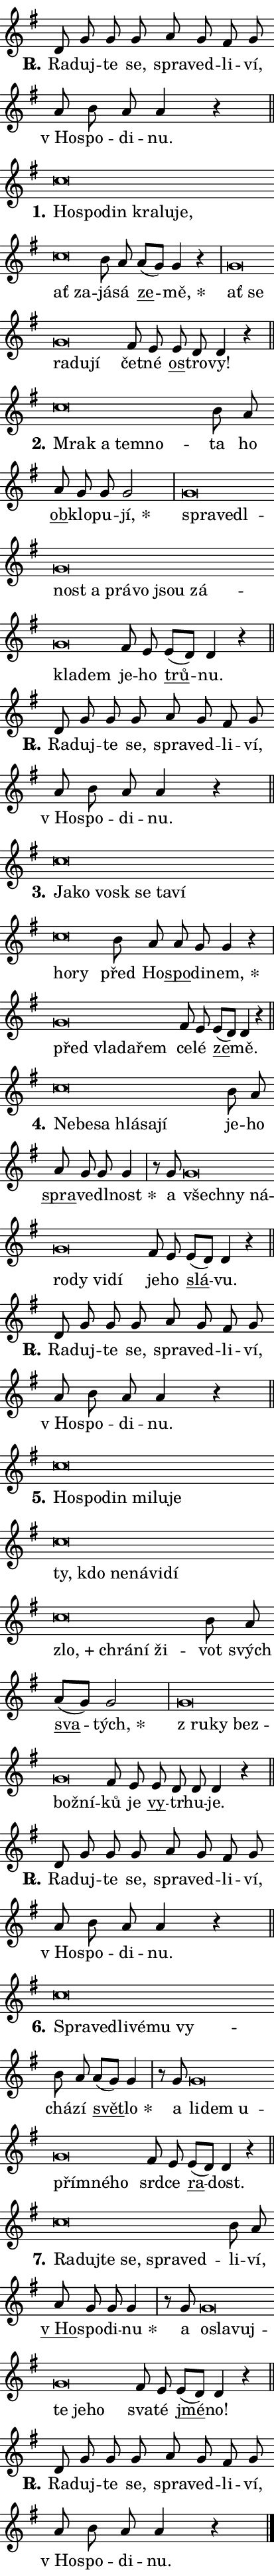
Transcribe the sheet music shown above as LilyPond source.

\version "2.22.1"
\header { tagline = "" }
\paper {
  indent = 0\cm
  top-margin = 0\cm
  right-margin = 0\cm
  bottom-margin = 0\cm
  left-margin = 0\cm
  paper-width = 7\cm
  page-breaking = #ly:one-page-breaking
  system-system-spacing.basic-distance = #11
  score-system-spacing.basic-distance = #11
  ragged-last = ##f
}


%% Author: Thomas Morley
%% https://lists.gnu.org/archive/html/lilypond-user/2020-05/msg00002.html
#(define (line-position grob)
"Returns position of @var[grob} in current system:
   @code{'start}, if at first time-step
   @code{'end}, if at last time-step
   @code{'middle} otherwise
"
  (let* ((col (ly:item-get-column grob))
         (ln (ly:grob-object col 'left-neighbor))
         (rn (ly:grob-object col 'right-neighbor))
         (col-to-check-left (if (ly:grob? ln) ln col))
         (col-to-check-right (if (ly:grob? rn) rn col))
         (break-dir-left
           (and
             (ly:grob-property col-to-check-left 'non-musical #f)
             (ly:item-break-dir col-to-check-left)))
         (break-dir-right
           (and
             (ly:grob-property col-to-check-right 'non-musical #f)
             (ly:item-break-dir col-to-check-right))))
        (cond ((eqv? 1 break-dir-left) 'start)
              ((eqv? -1 break-dir-right) 'end)
              (else 'middle))))

#(define (tranparent-at-line-position vctor)
  (lambda (grob)
  "Relying on @code{line-position} select the relevant enry from @var{vctor}.
Used to determine transparency,"
    (case (line-position grob)
      ((end) (not (vector-ref vctor 0)))
      ((middle) (not (vector-ref vctor 1)))
      ((start) (not (vector-ref vctor 2))))))

noteHeadBreakVisibility =
#(define-music-function (break-visibility)(vector?)
"Makes @code{NoteHead}s transparent relying on @var{break-visibility}"
#{
  \override NoteHead.transparent =
    #(tranparent-at-line-position break-visibility)
#})

#(define delete-ledgers-for-transparent-note-heads
  (lambda (grob)
    "Reads whether a @code{NoteHead} is transparent.
If so this @code{NoteHead} is removed from @code{'note-heads} from
@var{grob}, which is supposed to be @code{LedgerLineSpanner}.
As a result ledgers are not printed for this @code{NoteHead}"
    (let* ((nhds-array (ly:grob-object grob 'note-heads))
           (nhds-list
             (if (ly:grob-array? nhds-array)
                 (ly:grob-array->list nhds-array)
                 '()))
           ;; Relies on the transparent-property being done before
           ;; Staff.LedgerLineSpanner.after-line-breaking is executed.
           ;; This is fragile ...
           (to-keep
             (remove
               (lambda (nhd)
                 (ly:grob-property nhd 'transparent #f))
               nhds-list)))
      ;; TODO find a better method to iterate over grob-arrays, similiar
      ;; to filter/remove etc for lists
      ;; For now rebuilt from scratch
      (set! (ly:grob-object grob 'note-heads)  '())
      (for-each
        (lambda (nhd)
          (ly:pointer-group-interface::add-grob grob 'note-heads nhd))
        to-keep))))

hideNotes = {
  \noteHeadBreakVisibility #begin-of-line-visible
}
unHideNotes = {
  \noteHeadBreakVisibility #all-visible
}

% work-around for resetting accidentals
% https://lilypond.org/doc/v2.23/Documentation/notation/displaying-rhythms#unmetered-music
cadenzaMeasure = {
  \cadenzaOff
  \partial 1024 s1024
  \cadenzaOn
}

#(define-markup-command (accent layout props text) (markup?)
  "Underline accented syllable"
  (interpret-markup layout props
    #{\markup \override #'(offset . 4.3) \underline { #text }#}))

responsum = \markup \concat {
  "R" \hspace #-1.05 \path #0.1 #'((moveto 0 0.07) (lineto 0.9 0.8)) \hspace #0.05 "."
}

\layout {
    \context {
        \Staff
        \remove "Time_signature_engraver"
        \override LedgerLineSpanner.after-line-breaking = #delete-ledgers-for-transparent-note-heads
    }
    \context {
        \Voice {
            \override NoteHead.output-attributes = #'((class . "notehead"))
            \override Hairpin.height = #0.55
        }
    }
    \context {
        \Lyrics {
            \override StanzaNumber.output-attributes = #'((class . "stanzanumber"))
            \override LyricSpace.minimum-distance = #0.9
            \override LyricText.font-name = #"TeX Gyre Schola"
            \override LyricText.font-size = 1
            \override StanzaNumber.font-name = #"TeX Gyre Schola Bold"
            \override StanzaNumber.font-size = 1
        }
    }
}

% magnetic-lyrics.ily
%
%   written by
%     Jean Abou Samra <jean@abou-samra.fr>
%     Werner Lemberg <wl@gnu.org>
%
%   adapted by
%     Jiri Hon <jiri.hon@gmail.com>
%
% Version 2022-Apr-15

% https://www.mail-archive.com/lilypond-user@gnu.org/msg149350.html

#(define (Left_hyphen_pointer_engraver context)
   "Collect syllable-hyphen-syllable occurrences in lyrics and store
them in properties.  This engraver only looks to the left.  For
example, if the lyrics input is @code{foo -- bar}, it does the
following.

@itemize @bullet
@item
Set the @code{text} property of the @code{LyricHyphen} grob between
@q{foo} and @q{bar} to @code{foo}.

@item
Set the @code{left-hyphen} property of the @code{LyricText} grob with
text @q{foo} to the @code{LyricHyphen} grob between @q{foo} and
@q{bar}.
@end itemize

Use this auxiliary engraver in combination with the
@code{lyric-@/text::@/apply-@/magnetic-@/offset!} hook."
   (let ((hyphen #f)
         (text #f))
     (make-engraver
      (acknowledgers
       ((lyric-syllable-interface engraver grob source-engraver)
        (set! text grob)))
      (end-acknowledgers
       ((lyric-hyphen-interface engraver grob source-engraver)
        ;(when (not (grob::has-interface grob 'lyric-space-interface))
          (set! hyphen grob)));)
      ((stop-translation-timestep engraver)
       (when (and text hyphen)
         (ly:grob-set-object! text 'left-hyphen hyphen))
       (set! text #f)
       (set! hyphen #f)))))

#(define (lyric-text::apply-magnetic-offset! grob)
   "If the space between two syllables is less than the value in
property @code{LyricText@/.details@/.squash-threshold}, move the right
syllable to the left so that it gets concatenated with the left
syllable.

Use this function as a hook for
@code{LyricText@/.after-@/line-@/breaking} if the
@code{Left_@/hyphen_@/pointer_@/engraver} is active."
   (let ((hyphen (ly:grob-object grob 'left-hyphen #f)))
     (when hyphen
       (let ((left-text (ly:spanner-bound hyphen LEFT)))
         (when (grob::has-interface left-text 'lyric-syllable-interface)
           (let* ((common (ly:grob-common-refpoint grob left-text X))
                  (this-x-ext (ly:grob-extent grob common X))
                  (left-x-ext
                   (begin
                     ;; Trigger magnetism for left-text.
                     (ly:grob-property left-text 'after-line-breaking)
                     (ly:grob-extent left-text common X)))
                  ;; `delta` is the gap width between two syllables.
                  (delta (- (interval-start this-x-ext)
                            (interval-end left-x-ext)))
                  (details (ly:grob-property grob 'details))
                  (threshold (assoc-get 'squash-threshold details 0.2)))
             (when (< delta threshold)
               (let* (;; We have to manipulate the input text so that
                      ;; ligatures crossing syllable boundaries are not
                      ;; disabled.  For languages based on the Latin
                      ;; script this is essentially a beautification.
                      ;; However, for non-Western scripts it can be a
                      ;; necessity.
                      (lt (ly:grob-property left-text 'text))
                      (rt (ly:grob-property grob 'text))
                      (is-space (grob::has-interface hyphen 'lyric-space-interface))
                      (space (if is-space " " ""))
                      (space-markup (grob-interpret-markup grob " "))
                      (space-size (interval-length (ly:stencil-extent space-markup X)))
                      (extra-delta (if is-space space-size 0))
                      ;; Append new syllable.
                      (ltrt-space (if (and (string? lt) (string? rt))
                                (string-append lt space rt)
                                (make-concat-markup (list lt space rt))))
                      ;; Right-align `ltrt` to the right side.
                      (ltrt-space-markup (grob-interpret-markup
                               grob
                               (make-translate-markup
                                (cons (interval-length this-x-ext) 0)
                                (make-right-align-markup ltrt-space)))))
                 (begin
                   ;; Don't print `left-text`.
                   (ly:grob-set-property! left-text 'stencil #f)
                   ;; Set text and stencil (which holds all collected
                   ;; syllables so far) and shift it to the left.
                   (ly:grob-set-property! grob 'text ltrt-space)
                   (ly:grob-set-property! grob 'stencil ltrt-space-markup)
                   (ly:grob-translate-axis! grob (- (- delta extra-delta)) X))))))))))


#(define (lyric-hyphen::displace-bounds-first grob)
   ;; Make very sure this callback isn't triggered too early.
   (let ((left (ly:spanner-bound grob LEFT))
         (right (ly:spanner-bound grob RIGHT)))
     (ly:grob-property left 'after-line-breaking)
     (ly:grob-property right 'after-line-breaking)
     (ly:lyric-hyphen::print grob)))

squashThreshold = #0.4

\layout {
  \context {
    \Lyrics
    \consists #Left_hyphen_pointer_engraver
    \override LyricText.after-line-breaking =
      #lyric-text::apply-magnetic-offset!
    \override LyricHyphen.stencil = #lyric-hyphen::displace-bounds-first
    \override LyricText.details.squash-threshold = \squashThreshold
    \override LyricHyphen.minimum-distance = 0
    \override LyricHyphen.minimum-length = \squashThreshold
  }
}

squash = \override LyricText.details.squash-threshold = 9999
unSquash = \override LyricText.details.squash-threshold = \squashThreshold

left = \override LyricText.self-alignment-X = #LEFT
unLeft = \revert LyricText.self-alignment-X

starOffset = #(lambda (grob) 
                (let ((x_offset (ly:self-alignment-interface::aligned-on-x-parent grob)))
                  (if (= x_offset 0) 0 (+ x_offset 1.2))))

star = #(define-music-function (syllable)(string?)
"Append star separator at the end of a syllable"
#{
  \once \override LyricText.X-offset = #starOffset
  \lyricmode { \markup {
    #syllable
    \override #'((font-name . "TeX Gyre Schola Bold")) \hspace #0.2 \lower #0.65 \larger "*"
  } }
#})

starAccent = #(define-music-function (syllable)(string?)
"Append star separator at the end of a syllable and make accent"
#{
  \once \override LyricText.X-offset = #starOffset
  \lyricmode { \markup {
    \accent #syllable
    \override #'((font-name . "TeX Gyre Schola Bold")) \hspace #0.2 \lower #0.65 \larger "*"
  } }
#})

breath = #(define-music-function (syllable)(string?)
"Append breathing indicator at the end of a syllable"
#{
  \lyricmode { \markup { #syllable "+" } }
#})

optionalBreath = #(define-music-function (syllable)(string?)
"Append optional breathing indicator at the end of a syllable"
#{
  \lyricmode { \markup { #syllable "(+)" } }
#})


\score {
    <<
        \new Voice = "melody" { \cadenzaOn \key g \major \relative { d'8 g g g a g \bar "" fis g \bar "" a b a a4 r \cadenzaMeasure \bar "||" \break }
\relative { c''\breve*1/16 \hideNotes \breve*1/16 \bar "" \breve*1/16 \bar "" \breve*1/16 \bar "" \breve*1/16 \bar "" \breve*1/16 \bar "" \breve*1/16 \breve*1/16 \bar "" \unHideNotes b8 a \bar "" a[( g)] g4 r \cadenzaMeasure \bar "|" g\breve*1/16 \hideNotes \breve*1/16 \bar "" \breve*1/16 \bar "" \breve*1/16 \breve*1/16 \bar "" \unHideNotes fis8 e \bar "" e d d4 r \cadenzaMeasure \bar "||" \break }
\relative { c''\breve*1/16 \hideNotes \breve*1/16 \bar "" \breve*1/16 \breve*1/16 \bar "" \unHideNotes b8 a \bar "" a g g g2 \cadenzaMeasure \bar "|" g\breve*1/16 \hideNotes \breve*1/16 \bar "" \breve*1/16 \bar "" \breve*1/16 \bar "" \breve*1/16 \bar "" \breve*1/16 \bar "" \breve*1/16 \bar "" \breve*1/16 \bar "" \breve*1/16 \bar "" \breve*1/16 \breve*1/16 \bar "" \unHideNotes fis8 e \bar "" e[( d)] d4 r \cadenzaMeasure \bar "||" \break }
\relative { d'8 g g g a g \bar "" fis g \bar "" a b a a4 r \cadenzaMeasure \bar "||" \break }
\relative { c''\breve*1/16 \hideNotes \breve*1/16 \bar "" \breve*1/16 \bar "" \breve*1/16 \bar "" \breve*1/16 \bar "" \breve*1/16 \bar "" \breve*1/16 \breve*1/16 \bar "" \unHideNotes b8 a \bar "" a g g4 r \cadenzaMeasure \bar "|" g\breve*1/16 \hideNotes \breve*1/16 \bar "" \breve*1/16 \breve*1/16 \bar "" \unHideNotes fis8 e \bar "" e[( d)] d4 r \cadenzaMeasure \bar "||" \break }
\relative { c''\breve*1/16 \hideNotes \breve*1/16 \bar "" \breve*1/16 \bar "" \breve*1/16 \bar "" \breve*1/16 \breve*1/16 \bar "" \unHideNotes b8 a \bar "" a g g g4 \cadenzaMeasure \bar "|" r8 g8 g\breve*1/16 \hideNotes \breve*1/16 \bar "" \breve*1/16 \bar "" \breve*1/16 \bar "" \breve*1/16 \bar "" \breve*1/16 \breve*1/16 \bar "" \unHideNotes fis8 e \bar "" e[( d)] d4 r \cadenzaMeasure \bar "||" \break }
\relative { d'8 g g g a g \bar "" fis g \bar "" a b a a4 r \cadenzaMeasure \bar "||" \break }
\relative { c''\breve*1/16 \hideNotes \breve*1/16 \bar "" \breve*1/16 \bar "" \breve*1/16 \bar "" \breve*1/16 \bar "" \breve*1/16 \bar "" \breve*1/16 \bar "" \breve*1/16 \bar "" \breve*1/16 \bar "" \breve*1/16 \bar "" \breve*1/16 \bar "" \breve*1/16 \bar "" \breve*1/16 \bar "" \breve*1/16 \bar "" \breve*1/16 \breve*1/16 \bar "" \unHideNotes b8 a \bar "" a[( g)] g2 \cadenzaMeasure \bar "|" g\breve*1/16 \hideNotes \breve*1/16 \bar "" \breve*1/16 \bar "" \breve*1/16 \breve*1/16 \bar "" \unHideNotes fis8 e \bar "" e d d d4 r \cadenzaMeasure \bar "||" \break }
\relative { d'8 g g g a g \bar "" fis g \bar "" a b a a4 r \cadenzaMeasure \bar "||" \break }
\relative { c''\breve*1/16 \hideNotes \breve*1/16 \bar "" \breve*1/16 \bar "" \breve*1/16 \bar "" \breve*1/16 \breve*1/16 \bar "" \unHideNotes b8 a \bar "" a[( g)] g4 \cadenzaMeasure \bar "|" r8 g8 g\breve*1/16 \hideNotes \breve*1/16 \bar "" \breve*1/16 \bar "" \breve*1/16 \bar "" \breve*1/16 \breve*1/16 \bar "" \unHideNotes fis8 e \bar "" e[( d)] d4 r \cadenzaMeasure \bar "||" \break }
\relative { c''\breve*1/16 \hideNotes \breve*1/16 \bar "" \breve*1/16 \bar "" \breve*1/16 \bar "" \breve*1/16 \breve*1/16 \bar "" \unHideNotes b8 a \bar "" a g g g4 \cadenzaMeasure \bar "|" r8 g8 g\breve*1/16 \hideNotes \breve*1/16 \bar "" \breve*1/16 \bar "" \breve*1/16 \bar "" \breve*1/16 \breve*1/16 \bar "" \unHideNotes fis8 e \bar "" e[( d)] d4 r \cadenzaMeasure \bar "||" \break }
\relative { d'8 g g g a g \bar "" fis g \bar "" a b a a4 r \cadenzaMeasure \bar "||" \break } \bar "|." }
        \new Lyrics \lyricsto "melody" { \lyricmode { \set stanza = \responsum
Ra -- duj -- te se, spra -- ved -- li -- ví, "v Ho" -- spo -- di -- nu.
\set stanza = "1."
\left Ho -- \squash spo -- din kra -- lu -- je, ať za -- \unLeft \unSquash já -- sá \markup \accent ze -- \star mě, \left ať \squash se ra -- du -- jí \unLeft \unSquash čet -- né \markup \accent os -- tro -- vy!
\set stanza = "2."
\left Mrak \squash a tem -- no -- \unLeft \unSquash ta ho \markup \accent ob -- klo -- pu -- \star jí, \left spra -- \squash ve -- dl -- nost a prá -- vo jsou zá -- kla -- dem \unLeft \unSquash je -- ho \markup \accent trů -- nu.
\set stanza = \responsum
Ra -- duj -- te se, spra -- ved -- li -- ví, "v Ho" -- spo -- di -- nu.
\set stanza = "3."
\left Ja -- \squash ko vosk se ta -- ví ho -- ry \unLeft \unSquash před Ho -- \markup \accent spo -- di -- \star nem, \left před \squash vla -- da -- řem \unLeft \unSquash ce -- lé \markup \accent ze -- mě.
\set stanza = "4."
\left Ne -- \squash be -- sa hlá -- sa -- jí \unLeft \unSquash je -- ho \markup \accent spra -- ve -- dl -- \star nost a \left všech -- \squash ny ná -- ro -- dy vi -- dí \unLeft \unSquash je -- ho \markup \accent slá -- vu.
\set stanza = \responsum
Ra -- duj -- te se, spra -- ved -- li -- ví, "v Ho" -- spo -- di -- nu.
\set stanza = "5."
\left Ho -- \squash spo -- din mi -- lu -- je ty, kdo ne -- ná -- vi -- dí \breath "zlo," chrá -- ní ži -- \unLeft \unSquash vot svých \markup \accent sva -- \star tých, \left "z ru" -- \squash ky bez -- bož -- ní -- \unLeft \unSquash ků je \markup \accent vy -- tr -- hu -- je.
\set stanza = \responsum
Ra -- duj -- te se, spra -- ved -- li -- ví, "v Ho" -- spo -- di -- nu.
\set stanza = "6."
\left Spra -- \squash ved -- li -- vé -- mu vy -- \unLeft \unSquash chá -- zí \markup \accent svět -- \star lo a \left li -- \squash dem u -- přím -- né -- ho \unLeft \unSquash srd -- ce \markup \accent ra -- dost.
\set stanza = "7."
\left Ra -- \squash duj -- te se, spra -- ved -- \unLeft \unSquash li -- ví, \markup \accent "v Ho" -- spo -- di -- \star nu a \left o -- \squash sla -- vuj -- te je -- ho \unLeft \unSquash sva -- té \markup \accent jmé -- no!
\set stanza = \responsum
Ra -- duj -- te se, spra -- ved -- li -- ví, "v Ho" -- spo -- di -- nu. } }
    >>
    \layout {}
}
